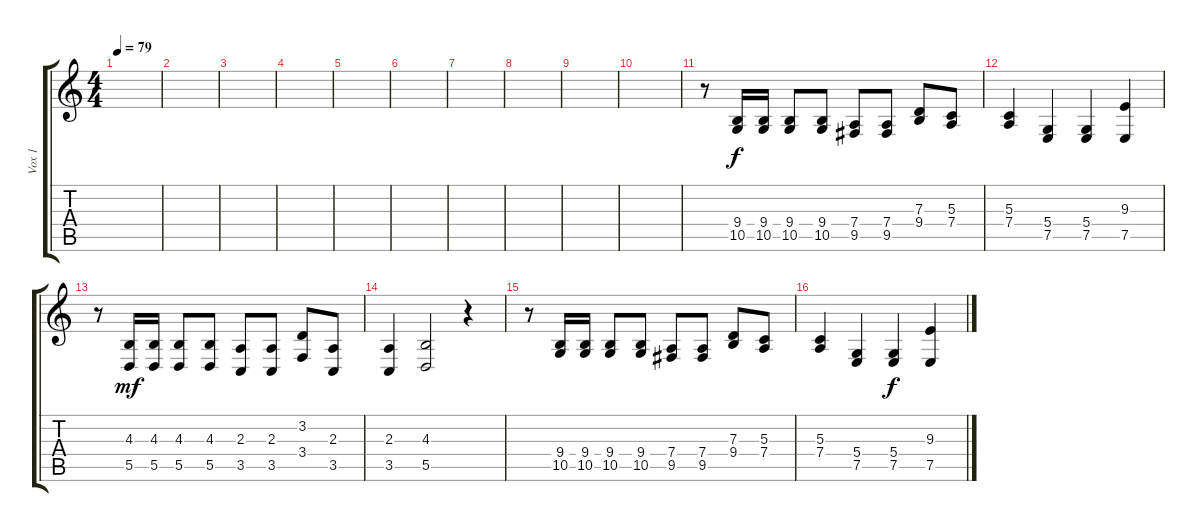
\track ("Vox 1" "Vox 1") {instrument lead6voice}
\staff {score tabs}
\tuning (E4 B3 G3 D3 A2 E2) {hide}
\ts (4 4)
\tempo 79
\clef g2
\ks c
|
|
|
|
|
|
|
|
|
|
r.8 (9.4 10.5).16 (9.4 10.5).16 (9.4 10.5).8 (9.4 10.5).8 (7.4 9.5).8 (7.4 9.5).8 (7.3 9.4).8 (5.3 7.4).8 |
(5.3 7.4).4 (5.4 7.5).4 (5.4 7.5).4{dy f} (9.3 7.5).4 |
r.8 (4.3 5.5).16{dy mf} (4.3 5.5).16 (4.3 5.5).8 (4.3 5.5).8 (2.3 3.5).8 (2.3 3.5).8 (3.2 3.4).8 (2.3 3.5).8 |
(2.3 3.5).4 (4.3 5.5).2 r.4 |
r.8 (9.4 10.5).16 (9.4 10.5).16 (9.4 10.5).8 (9.4 10.5).8 (7.4 9.5).8 (7.4 9.5).8 (7.3 9.4).8 (5.3 7.4).8 |
(5.3 7.4).4 (5.4 7.5).4 (5.4 7.5).4{dy f} (9.3 7.5).4
